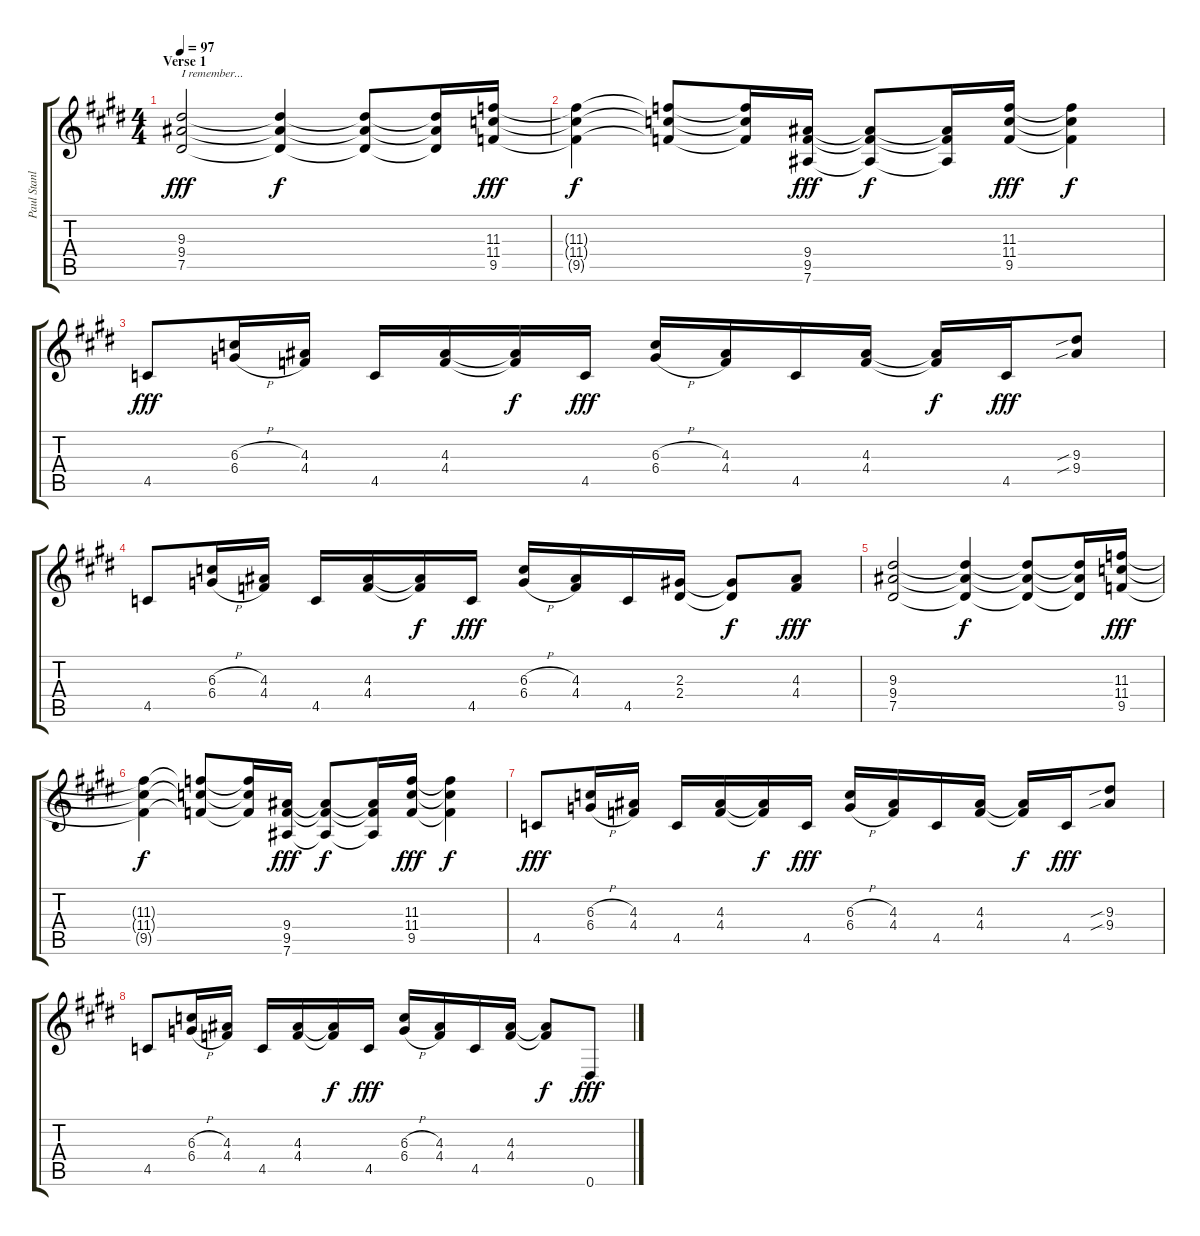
\track ("Paul Stanley" "Paul Stanl") {instrument overdrivenguitar}
\staff {score tabs}
\tuning (Eb4 Bb3 Gb3 Db3 Ab2 Eb2) {hide}
\ts (4 4)
\section ("" "Verse 1")
\tempo 97
\clef g2
\ks c#minor
(9.3 9.4 7.5).2{txt "I remember..." dy fff} (9.3{t} 9.4{t} 7.5{t}).4{dy f} (9.3{t} 9.4{t} 7.5{t}).8 (9.3{t} 9.4{t} 7.5{t}).16 (11.3 11.4 9.5).16{dy fff} |
(11.3{t} 11.4{t} 9.5{t}).4{dy f} (11.3{t} 11.4{t} 9.5{t}).8 (11.3{t} 11.4{t} 9.5{t}).16 (9.4 9.5 7.6).16{dy fff} (9.4{t} 9.5{t} 7.6{t}).8{dy f} (9.4{t} 9.5{t} 7.6{t}).16 (11.3 11.4 9.5).16{dy fff} (11.3{t} 11.4{t} 9.5{t}).4{dy f} |
4.5.8{dy fff} (6.3{h} 6.4{h}).16 (4.3 4.4).16 4.5.16 (4.3 4.4).16 (4.3{t} 4.4{t}).16{dy f} 4.5.16{dy fff} (6.3{h} 6.4{h}).16 (4.3 4.4).16 4.5.16 (4.3 4.4).16 (4.3{t} 4.4{t}).16{dy f} 4.5.16{dy fff} (9.3{sib} 9.4{sib}).8 |
4.5.8 (6.3{h} 6.4{h}).16 (4.3 4.4).16 4.5.16 (4.3 4.4).16 (4.3{t} 4.4{t}).16{dy f} 4.5.16{dy fff} (6.3{h} 6.4{h}).16 (4.3 4.4).16 4.5.16 (2.3 2.4).16 (2.3{t} 2.4{t}).8{dy f} (4.3 4.4).8{dy fff} |
(9.3 9.4 7.5).2 (9.3{t} 9.4{t} 7.5{t}).4{dy f} (9.3{t} 9.4{t} 7.5{t}).8 (9.3{t} 9.4{t} 7.5{t}).16 (11.3 11.4 9.5).16{dy fff} |
(11.3{t} 11.4{t} 9.5{t}).4{dy f} (11.3{t} 11.4{t} 9.5{t}).8 (11.3{t} 11.4{t} 9.5{t}).16 (9.4 9.5 7.6).16{dy fff} (9.4{t} 9.5{t} 7.6{t}).8{dy f} (9.4{t} 9.5{t} 7.6{t}).16 (11.3 11.4 9.5).16{dy fff} (11.3{t} 11.4{t} 9.5{t}).4{dy f} |
4.5.8{dy fff} (6.3{h} 6.4{h}).16 (4.3 4.4).16 4.5.16 (4.3 4.4).16 (4.3{t} 4.4{t}).16{dy f} 4.5.16{dy fff} (6.3{h} 6.4{h}).16 (4.3 4.4).16 4.5.16 (4.3 4.4).16 (4.3{t} 4.4{t}).16{dy f} 4.5.16{dy fff} (9.3{sib} 9.4{sib}).8 |
4.5.8 (6.3{h} 6.4{h}).16 (4.3 4.4).16 4.5.16 (4.3 4.4).16 (4.3{t} 4.4{t}).16{dy f} 4.5.16{dy fff} (6.3{h} 6.4{h}).16 (4.3 4.4).16 4.5.16 (4.3 4.4).16 (4.3{t} 4.4{t}).8{dy f} 0.6.8{dy fff}
